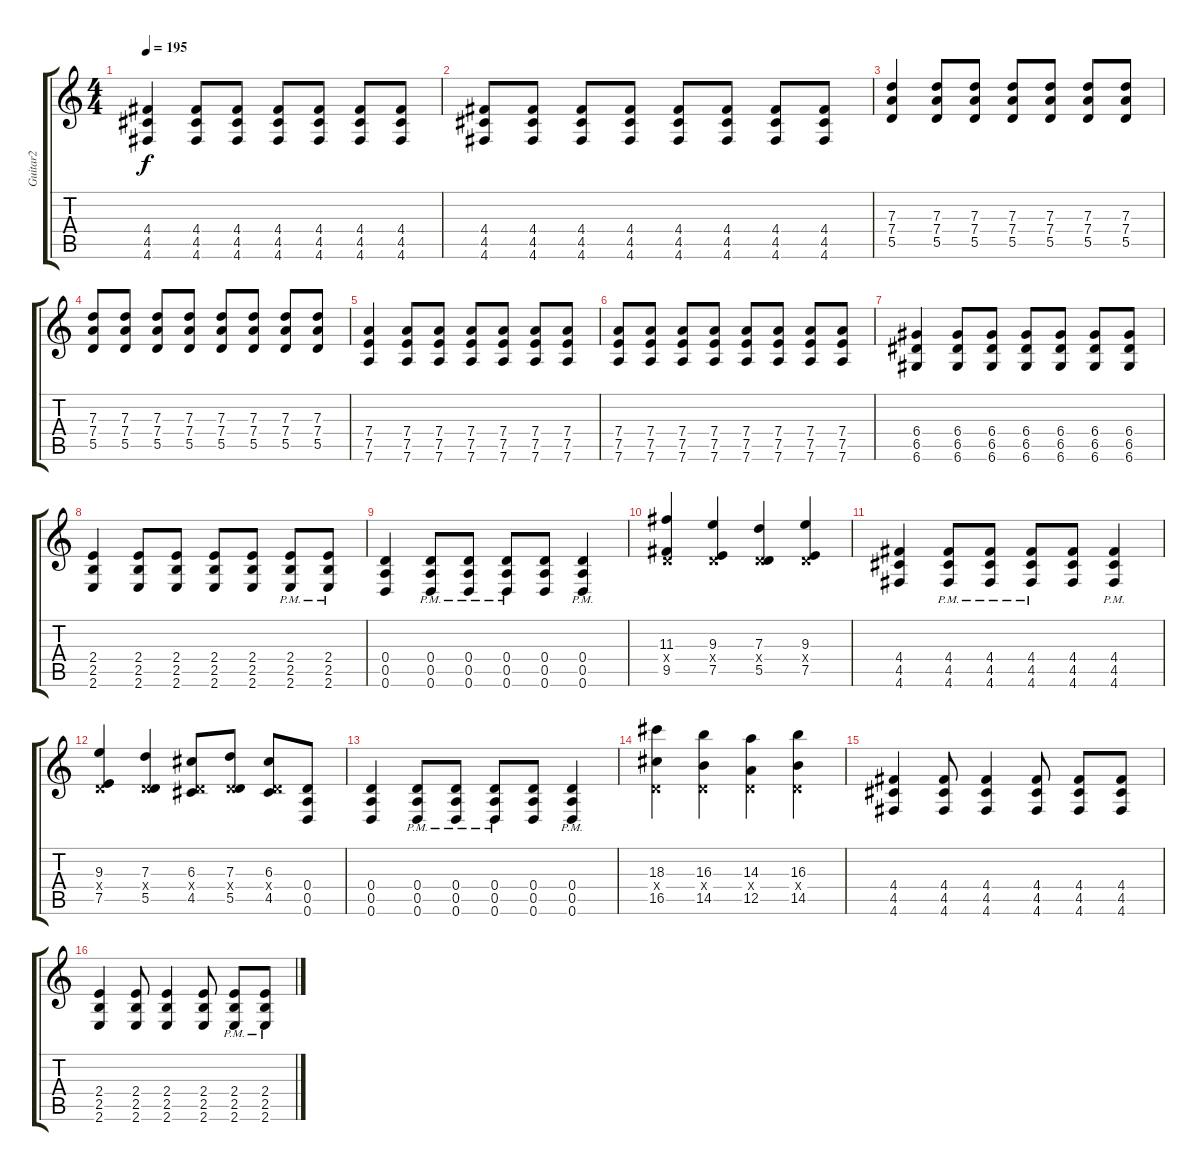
\track ("Guitar2" "Guitar2") {instrument distortionguitar}
\staff {score tabs}
\tuning (E4 B3 G3 D3 A2 D2) {hide}
\ts (4 4)
\tempo 195
\clef g2
\ks c
(4.4 4.5 4.6).4{dy f} (4.4 4.5 4.6).8 (4.4 4.5 4.6).8 (4.4 4.5 4.6).8 (4.4 4.5 4.6).8 (4.4 4.5 4.6).8 (4.4 4.5 4.6).8 |
(4.4 4.5 4.6).8 (4.4 4.5 4.6).8 (4.4 4.5 4.6).8 (4.4 4.5 4.6).8 (4.4 4.5 4.6).8 (4.4 4.5 4.6).8 (4.4 4.5 4.6).8 (4.4 4.5 4.6).8 |
(7.3 7.4 5.5).4 (7.3 7.4 5.5).8 (7.3 7.4 5.5).8 (7.3 7.4 5.5).8 (7.3 7.4 5.5).8 (7.3 7.4 5.5).8 (7.3 7.4 5.5).8 |
(7.3 7.4 5.5).8 (7.3 7.4 5.5).8 (7.3 7.4 5.5).8 (7.3 7.4 5.5).8 (7.3 7.4 5.5).8 (7.3 7.4 5.5).8 (7.3 7.4 5.5).8 (7.3 7.4 5.5).8 |
(7.4 7.5 7.6).4 (7.4 7.5 7.6).8 (7.4 7.5 7.6).8 (7.4 7.5 7.6).8 (7.4 7.5 7.6).8 (7.4 7.5 7.6).8 (7.4 7.5 7.6).8 |
(7.4 7.5 7.6).8 (7.4 7.5 7.6).8 (7.4 7.5 7.6).8 (7.4 7.5 7.6).8 (7.4 7.5 7.6).8 (7.4 7.5 7.6).8 (7.4 7.5 7.6).8 (7.4 7.5 7.6).8 |
(6.4 6.5 6.6).4 (6.4 6.5 6.6).8 (6.4 6.5 6.6).8 (6.4 6.5 6.6).8 (6.4 6.5 6.6).8 (6.4 6.5 6.6).8 (6.4 6.5 6.6).8 |
(2.4 2.5 2.6).4 (2.4 2.5 2.6).8 (2.4 2.5 2.6).8 (2.4 2.5 2.6).8 (2.4 2.5 2.6).8 (2.4{pm} 2.5{pm} 2.6{pm}).8 (2.4{pm} 2.5{pm} 2.6{pm}).8 |
(0.4 0.5 0.6).4 (0.4{pm} 0.5{pm} 0.6{pm}).8 (0.4{pm} 0.5{pm} 0.6{pm}).8 (0.4{pm} 0.5{pm} 0.6{pm}).8 (0.4 0.5 0.6).8 (0.4{pm} 0.5{pm} 0.6{pm}).4 |
(11.3 0.4{x} 9.5).4 (9.3 0.4{x} 7.5).4 (7.3 0.4{x} 5.5).4 (9.3 0.4{x} 7.5).4 |
(4.4 4.5 4.6).4 (4.4{pm} 4.5{pm} 4.6{pm}).8 (4.4{pm} 4.5{pm} 4.6{pm}).8 (4.4{pm} 4.5{pm} 4.6{pm}).8 (4.4 4.5 4.6).8 (4.4{pm} 4.5{pm} 4.6{pm}).4 |
(9.3 0.4{x} 7.5).4 (7.3 0.4{x} 5.5).4 (6.3 0.4{x} 4.5).8 (7.3 0.4{x} 5.5).8 (6.3 0.4{x} 4.5).8 (0.4 0.5 0.6).8 |
(0.4 0.5 0.6).4 (0.4{pm} 0.5{pm} 0.6{pm}).8 (0.4{pm} 0.5{pm} 0.6{pm}).8 (0.4{pm} 0.5{pm} 0.6{pm}).8 (0.4 0.5 0.6).8 (0.4{pm} 0.5{pm} 0.6{pm}).4 |
(18.3 0.4{x} 16.5).4 (16.3 0.4{x} 14.5).4 (14.3 0.4{x} 12.5).4 (16.3 0.4{x} 14.5).4 |
(4.4 4.5 4.6).4 (4.4 4.5 4.6).8 (4.4 4.5 4.6).4 (4.4 4.5 4.6).8 (4.4 4.5 4.6).8 (4.4 4.5 4.6).8 |
(2.4 2.5 2.6).4 (2.4 2.5 2.6).8 (2.4 2.5 2.6).4 (2.4 2.5 2.6).8 (2.4{pm} 2.5{pm} 2.6{pm}).8 (2.4{pm} 2.5{pm} 2.6{pm}).8
